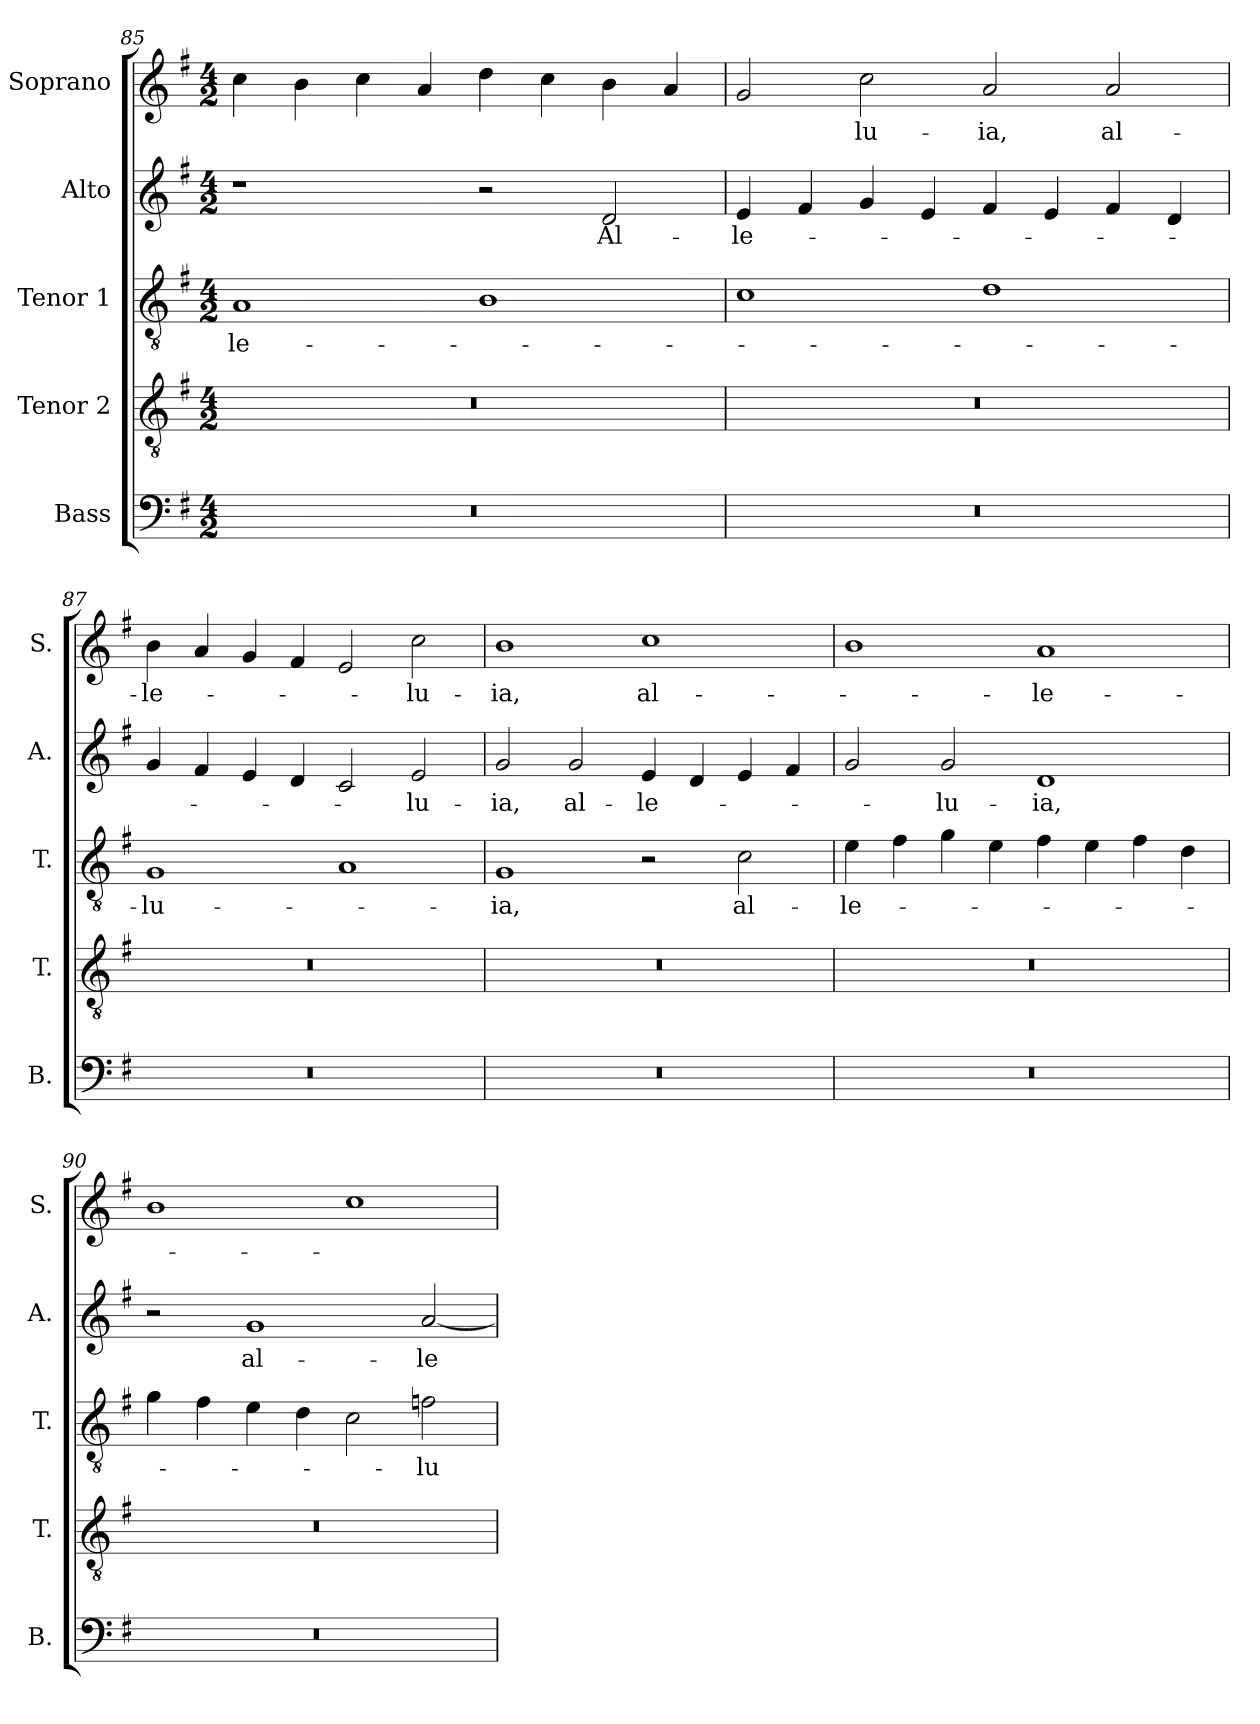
**kern	**kern	**kern	**text	**kern	**text	**kern	**text
*part5	*part4	*part3	*part3	*part2	*part2	*part1	*part1
*staff5	*staff4	*staff3	*staff3	*staff2	*staff2	*staff1	*staff1
*I"Bass	*I"Tenor 2	*I"Tenor 1	*	*I"Alto	*	*I"Soprano	*
*I'B.	*I'T.	*I'T.	*	*I'A.	*	*I'S.	*
*clefF4	*clefGv2	*clefGv2	*	*clefG2	*	*clefG2	*
*	*ITrd7c12	*ITrd7c12	*	*	*	*	*
*k[f#]	*k[f#]	*k[f#]	*	*k[f#]	*	*k[f#]	*
*G:	*G:	*G:	*	*G:	*	*G:	*
*M4/2	*M4/2	*M4/2	*	*M4/2	*	*M4/2	*
=85	=85	=85	=85	=85	=85	=85	=85
!LO:N:vis=1	!LO:N:vis=1	!	!	!	!	!	!
!	!	!	!LO:LY:b:color=#000000	!	!	!	!
0r	0r	1AAi	-le-	1r	.	4cci\	.
.	.	.	.	.	.	4bi\	.
.	.	.	.	.	.	4cci\	.
.	.	.	.	.	.	4ai/	.
.	.	1BBi	.	2r	.	4ddi\	.
.	.	.	.	.	.	4cci\	.
!	!	!	!	!	!LO:LY:b:color=#000000	!	!
.	.	.	.	2di/	Al-	4bi\	.
.	.	.	.	.	.	4ai/	.
=86	=86	=86	=86	=86	=86	=86	=86
!LO:N:vis=1	!LO:N:vis=1	!	!	!	!	!	!
!	!	!	!	!	!LO:LY:b:color=#000000	!	!
0r	0r	1Ci	.	4ei/	-le-	2gi/	.
.	.	.	.	4f#i/	.	.	.
!	!	!	!	!	!	!	!LO:LY:b:color=#000000
.	.	.	.	4gi/	.	2cci\	-lu-
.	.	.	.	4ei/	.	.	.
!	!	!	!	!	!	!	!LO:LY:b:color=#000000
.	.	1Di	.	4f#i/	.	2ai/	-ia,
.	.	.	.	4ei/	.	.	.
!	!	!	!	!	!	!	!LO:LY:b:color=#000000
.	.	.	.	4f#i/	.	2ai/	al-
.	.	.	.	4di/	.	.	.
!!LO:LB:g=z
=87	=87	=87	=87	=87	=87	=87	=87
!LO:N:vis=1	!LO:N:vis=1	!	!	!	!	!	!
!	!	!	!LO:LY:b:color=#000000	!	!	!	!
!	!	!	!	!	!	!	!LO:LY:b:color=#000000
0r	0r	1GGi	-lu-	4gi/	.	4bi\	-le-
.	.	.	.	4f#i/	.	4ai/	.
.	.	.	.	4ei/	.	4gi/	.
.	.	.	.	4di/	.	4f#i/	.
.	.	1AAi	.	2ci/	.	2ei/	.
!	!	!	!	!	!LO:LY:b:color=#000000	!	!
!	!	!	!	!	!	!	!LO:LY:b:color=#000000
.	.	.	.	2ei/	-lu-	2cci\	-lu-
=88	=88	=88	=88	=88	=88	=88	=88
!LO:N:vis=1	!LO:N:vis=1	!	!	!	!	!	!
!	!	!	!LO:LY:b:color=#000000	!	!	!	!
!	!	!	!	!	!LO:LY:b:color=#000000	!	!
!	!	!	!	!	!	!	!LO:LY:b:color=#000000
0r	0r	1GGi	-ia,	2gi/	-ia,	1bi	-ia,
!	!	!	!	!	!LO:LY:b:color=#000000	!	!
.	.	.	.	2gi/	al-	.	.
!	!	!	!	!	!LO:LY:b:color=#000000	!	!
!	!	!	!	!	!	!	!LO:LY:b:color=#000000
.	.	2r	.	4ei/	-le-	1cci	al-
.	.	.	.	4di/	.	.	.
!	!	!	!LO:LY:b:color=#000000	!	!	!	!
.	.	2Ci\	al-	4ei/	.	.	.
.	.	.	.	4f#i/	.	.	.
=89	=89	=89	=89	=89	=89	=89	=89
!LO:N:vis=1	!LO:N:vis=1	!	!	!	!	!	!
!	!	!	!LO:LY:b:color=#000000	!	!	!	!
0r	0r	4Ei\	-le-	2gi/	.	1bi	.
.	.	4F#i\	.	.	.	.	.
!	!	!	!	!	!LO:LY:b:color=#000000	!	!
.	.	4Gi\	.	2gi/	-lu-	.	.
.	.	4Ei\	.	.	.	.	.
!	!	!	!	!	!LO:LY:b:color=#000000	!	!
!	!	!	!	!	!	!	!LO:LY:b:color=#000000
.	.	4F#i\	.	1di	-ia,	1ai	-le-
.	.	4Ei\	.	.	.	.	.
.	.	4F#i\	.	.	.	.	.
.	.	4Di\	.	.	.	.	.
=90	=90	=90	=90	=90	=90	=90	=90
!LO:N:vis=1	!LO:N:vis=1	!	!	!	!	!	!
0r	0r	4Gi\	.	2r	.	1bi	.
.	.	4F#i\	.	.	.	.	.
!	!	!	!	!	!LO:LY:b:color=#000000	!	!
.	.	4Ei\	.	1gi	al-	.	.
.	.	4Di\	.	.	.	.	.
.	.	2Ci\	.	.	.	1cci	.
!	!	!	!LO:LY:b:color=#000000	!	!	!	!
!	!	!	!	!	!LO:LY:b:color=#000000	!	!
.	.	2Fni\	-lu-	[<2ai/	-le-	.	.
=	=	=	=	=	=	=	=
*-	*-	*-	*-	*-	*-	*-	*-
